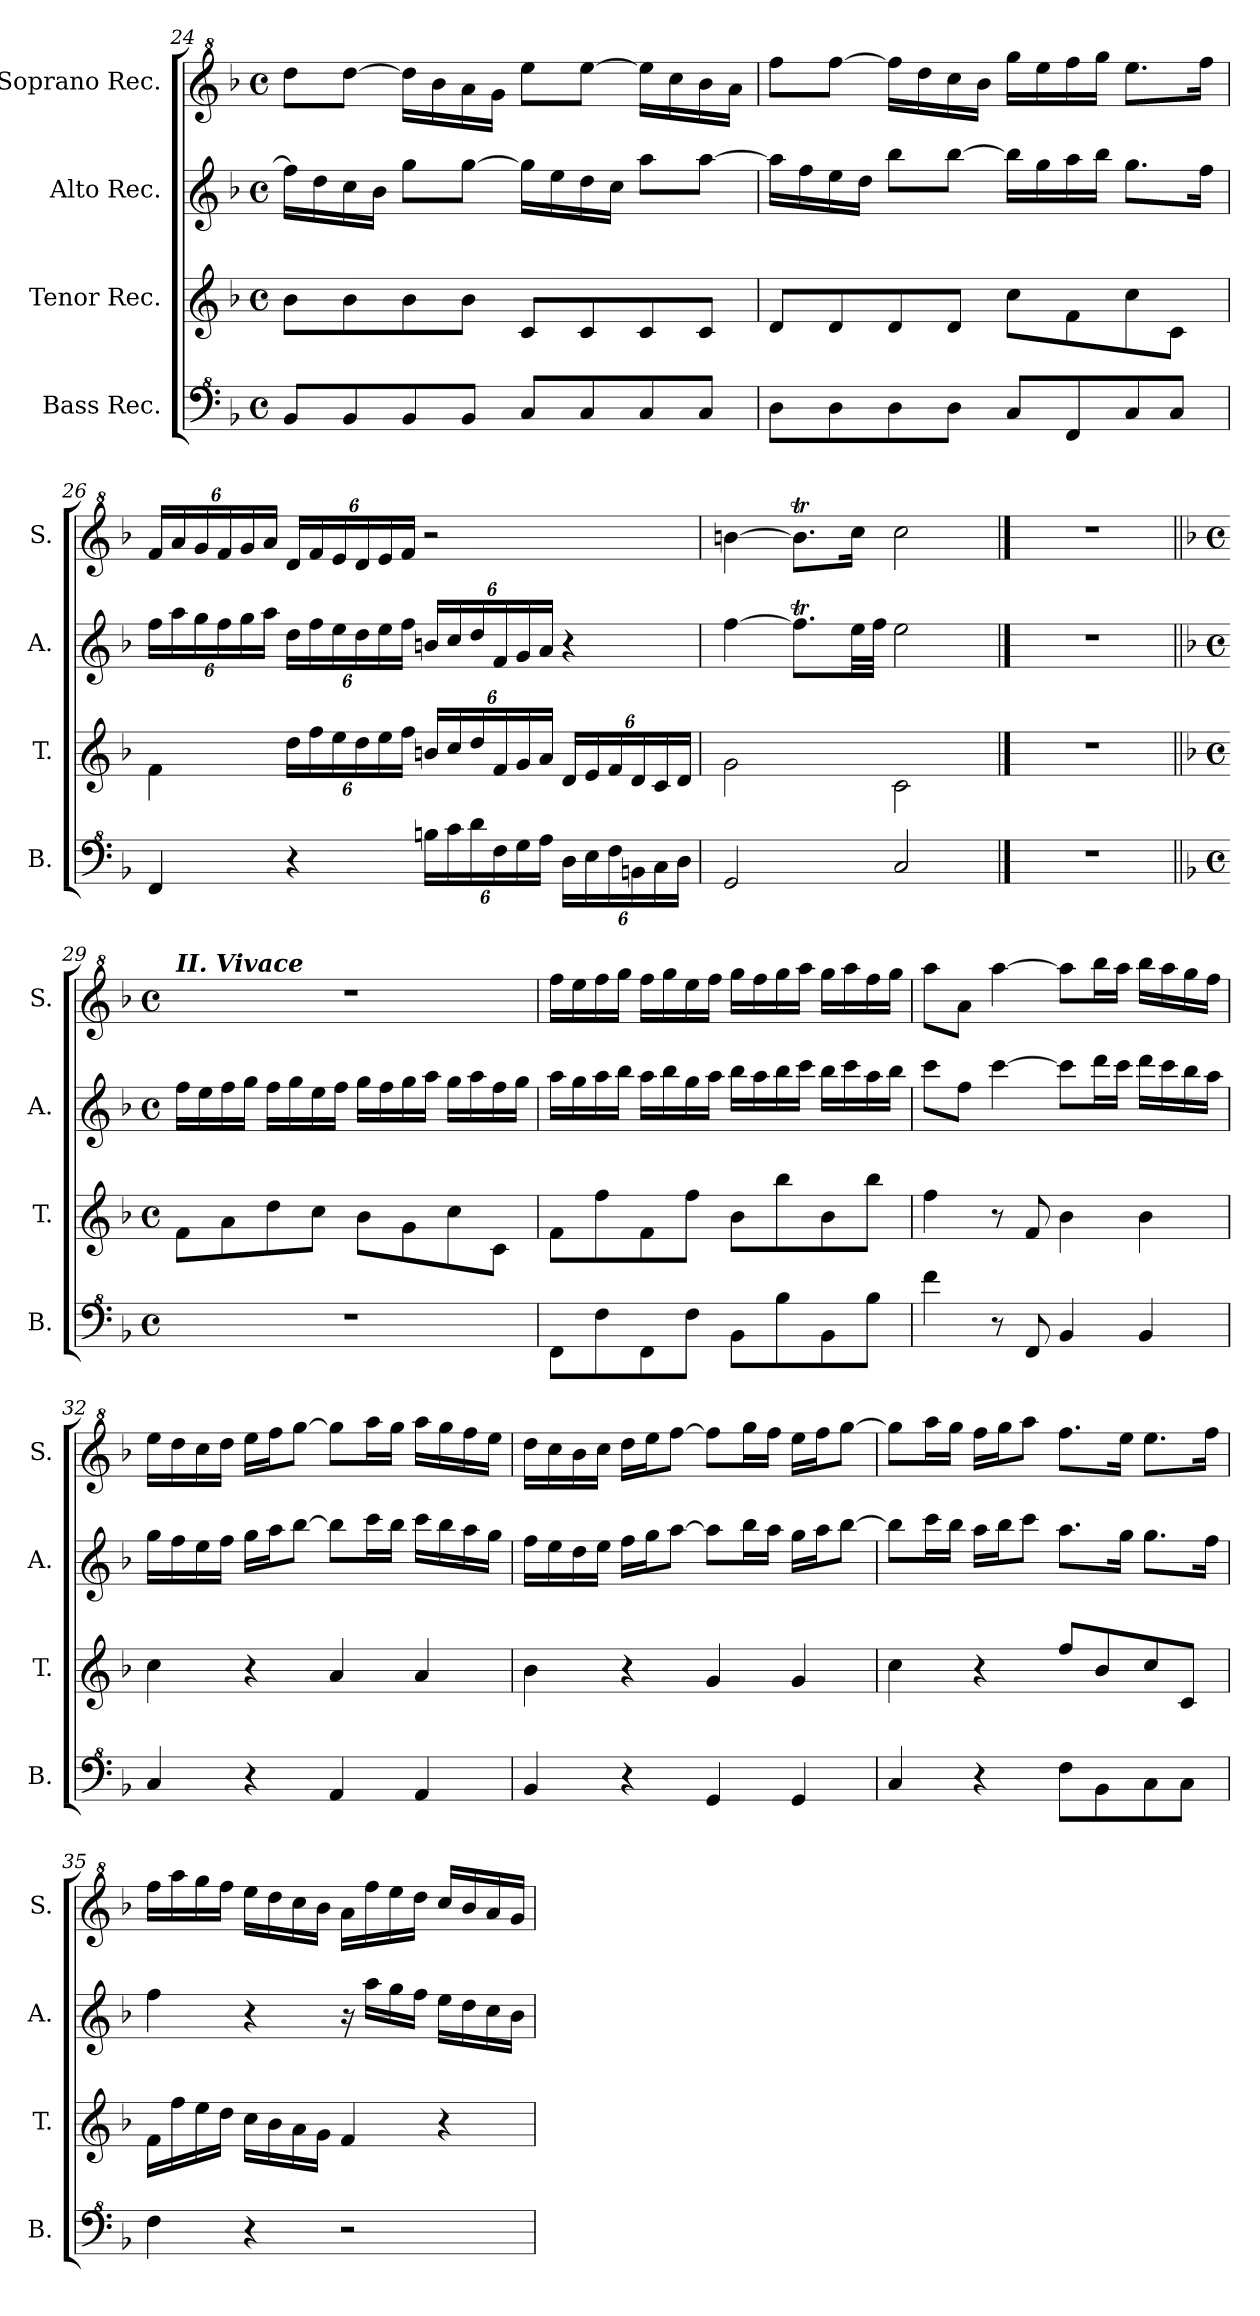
**kern	**kern	**kern	**kern
*part4	*part3	*part2	*part1
*staff4	*staff3	*staff2	*staff1
*I"Bass Rec.	*I"Tenor Rec.	*I"Alto Rec.	*I"Soprano Rec.
*I'B.	*I'T.	*I'A.	*I'S.
*clefF^4	*clefG2	*clefG2	*clefG^2
*k[b-]	*k[b-]	*k[b-]	*k[b-]
*M4/4	*M4/4	*M4/4	*M4/4
*met(c)	*met(c)	*met(c)	*met(c)
=24	=24	=24	=24
8B-/L	8b-\L	16ff\LL]	8ddd\L
.	.	16dd\	.
8B-/	8b-\	16cc\	[8ddd\J
.	.	16b-\JJ	.
8B-/	8b-\	8gg\L	16ddd\LL]
.	.	.	16bb-\
8B-/J	8b-\J	[8gg\J	16aa\
.	.	.	16gg\JJ
8c/L	8c/L	16gg\LL]	8eee\L
.	.	16ee\	.
8c/	8c/	16dd\	[8eee\J
.	.	16cc\JJ	.
8c/	8c/	8aa\L	16eee\LL]
.	.	.	16ccc\
8c/J	8c/J	[8aa\J	16bb-\
.	.	.	16aa\JJ
!!LO:LB:g=z
=25	=25	=25	=25
8d\L	8d/L	16aa\LL]	8fff\L
.	.	16ff\	.
8d\	8d/	16ee\	[8fff\J
.	.	16dd\JJ	.
8d\	8d/	8bb-\L	16fff\LL]
.	.	.	16ddd\
8d\J	8d/J	[8bb-\J	16ccc\
.	.	.	16bb-\JJ
8c/L	8cc\L	16bb-\LL]	16ggg\LL
.	.	16gg\	16eee\
8F/	8f\	16aa\	16fff\
.	.	16bb-\JJ	16ggg\JJ
8c/	8cc\	8.gg\L	8.eee\L
8c/J	8c\J	.	.
.	.	16ff\Jk	16fff\Jk
=26	=26	=26	=26
*	*	*Xbrackettup	*Xbrackettup
4F/	4f\	24ff\LL	24ff/LL
.	.	24aa\	24aa/
.	.	24gg\	24gg/
.	.	24ff\	24ff/
.	.	24gg\	24gg/
.	.	24aa\JJ	24aa/JJ
*	*Xbrackettup	*	*
4r	24dd\LL	24dd\LL	24dd/LL
.	24ff\	24ff\	24ff/
.	24ee\	24ee\	24ee/
.	24dd\	24dd\	24dd/
.	24ee\	24ee\	24ee/
.	24ff\JJ	24ff\JJ	24ff/JJ
*Xbrackettup	*	*	*
24bn\LL	24bn/LL	24bn/LL	2r
24cc\	24cc/	24cc/	.
24dd\	24dd/	24dd/	.
24f\	24f/	24f/	.
24g\	24g/	24g/	.
24a\JJ	24a/JJ	24a/JJ	.
24d\LL	24d/LL	4r	.
24e\	24e/	.	.
24f\	24f/	.	.
24Bn\	24d/	.	.
24c\	24c/	.	.
24d\JJ	24d/JJ	.	.
=27	=27	=27	=27
2G/	2g\	[4ff\	[4bbn\
.	.	8.ffT\L]	8.bbt\L]
.	.	32ee\LL	16ccc\Jk
.	.	32ff\JJJ	.
2c/	2c\	2ee\	2ccc\
==28	==28	==28	==28
1r	1r	1r	1r
!!LO:PB:g=z
=29||	=29||	=29||	=29||
*k[b-]	*k[b-]	*k[b-]	*k[b-]
*M4/4	*M4/4	*M4/4	*M4/4
*met(c)	*met(c)	*met(c)	*met(c)
*	*	*	*MM100
!	!	!	!LO:TX:a:Bi:t=II. Vivace
1r	8f\L	16ff\LL	1r
.	.	16ee\	.
.	8a\	16ff\	.
.	.	16gg\JJ	.
.	8dd\	16ff\LL	.
.	.	16gg\	.
.	8cc\J	16ee\	.
.	.	16ff\JJ	.
.	8b-\L	16gg\LL	.
.	.	16ff\	.
.	8g\	16gg\	.
.	.	16aa\JJ	.
.	8cc\	16gg\LL	.
.	.	16aa\	.
.	8c\J	16ff\	.
.	.	16gg\JJ	.
=30	=30	=30	=30
8F\L	8f\L	16aa\LL	16fff\LL
.	.	16gg\	16eee\
8f\	8ff\	16aa\	16fff\
.	.	16bb-\JJ	16ggg\JJ
8F\	8f\	16aa\LL	16fff\LL
.	.	16bb-\	16ggg\
8f\J	8ff\J	16gg\	16eee\
.	.	16aa\JJ	16fff\JJ
8B-\L	8b-\L	16bb-\LL	16ggg\LL
.	.	16aa\	16fff\
8b-\	8bb-\	16bb-\	16ggg\
.	.	16ccc\JJ	16aaa\JJ
8B-\	8b-\	16bb-\LL	16ggg\LL
.	.	16ccc\	16aaa\
8b-\J	8bb-\J	16aa\	16fff\
.	.	16bb-\JJ	16ggg\JJ
=31	=31	=31	=31
4ff\	4ff\	8ccc\L	8aaa\L
.	.	8ff\J	8aa\J
8r	8r	[4ccc\	[4aaa\
8F/	8f/	.	.
4B-/	4b-\	8ccc\L]	8aaa\L]
.	.	16ddd\L	16bbb-\L
.	.	16ccc\JJ	16aaa\JJ
4B-/	4b-\	16ddd\LL	16bbb-\LL
.	.	16ccc\	16aaa\
.	.	16bb-\	16ggg\
.	.	16aa\JJ	16fff\JJ
!!LO:LB:g=z
=32	=32	=32	=32
4c/	4cc\	16gg\LL	16eee\LL
.	.	16ff\	16ddd\
.	.	16ee\	16ccc\
.	.	16ff\JJ	16ddd\JJ
4r	4r	16gg\LL	16eee\LL
.	.	16aa\J	16fff\J
.	.	[8bb-\J	[8ggg\J
4A/	4a/	8bb-\L]	8ggg\L]
.	.	16ccc\L	16aaa\L
.	.	16bb-\JJ	16ggg\JJ
4A/	4a/	16ccc\LL	16aaa\LL
.	.	16bb-\	16ggg\
.	.	16aa\	16fff\
.	.	16gg\JJ	16eee\JJ
=33	=33	=33	=33
4B-/	4b-\	16ff\LL	16ddd\LL
.	.	16ee\	16ccc\
.	.	16dd\	16bb-\
.	.	16ee\JJ	16ccc\JJ
4r	4r	16ff\LL	16ddd\LL
.	.	16gg\J	16eee\J
.	.	[8aa\J	[8fff\J
4G/	4g/	8aa\L]	8fff\L]
.	.	16bb-\L	16ggg\L
.	.	16aa\JJ	16fff\JJ
4G/	4g/	16gg\LL	16eee\LL
.	.	16aa\J	16fff\J
.	.	[8bb-\J	[8ggg\J
=34	=34	=34	=34
4c/	4cc\	8bb-\L]	8ggg\L]
.	.	16ccc\L	16aaa\L
.	.	16bb-\JJ	16ggg\JJ
4r	4r	16aa\LL	16fff\LL
.	.	16bb-\J	16ggg\J
.	.	8ccc\J	8aaa\J
8f\L	8ff/L	8.aa\L	8.fff\L
8B-\	8b-/	.	.
.	.	16gg\Jk	16eee\Jk
8c\	8cc/	8.gg\L	8.eee\L
8c\J	8c/J	.	.
.	.	16ff\Jk	16fff\Jk
=35	=35	=35	=35
4f\	16f\LL	4ff\	16fff\LL
.	16ff\	.	16aaa\
.	16ee\	.	16ggg\
.	16dd\JJ	.	16fff\JJ
4r	16cc\LL	4r	16eee\LL
.	16b-\	.	16ddd\
.	16a\	.	16ccc\
.	16g\JJ	.	16bb-\JJ
2r	4f/	16r	16aa\LL
.	.	16aa\LL	16fff\
.	.	16gg\	16eee\
.	.	16ff\JJ	16ddd\JJ
.	4r	16ee\LL	16ccc/LL
.	.	16dd\	16bb-/
.	.	16cc\	16aa/
.	.	16b-\JJ	16gg/JJ
=	=	=	=
*-	*-	*-	*-
